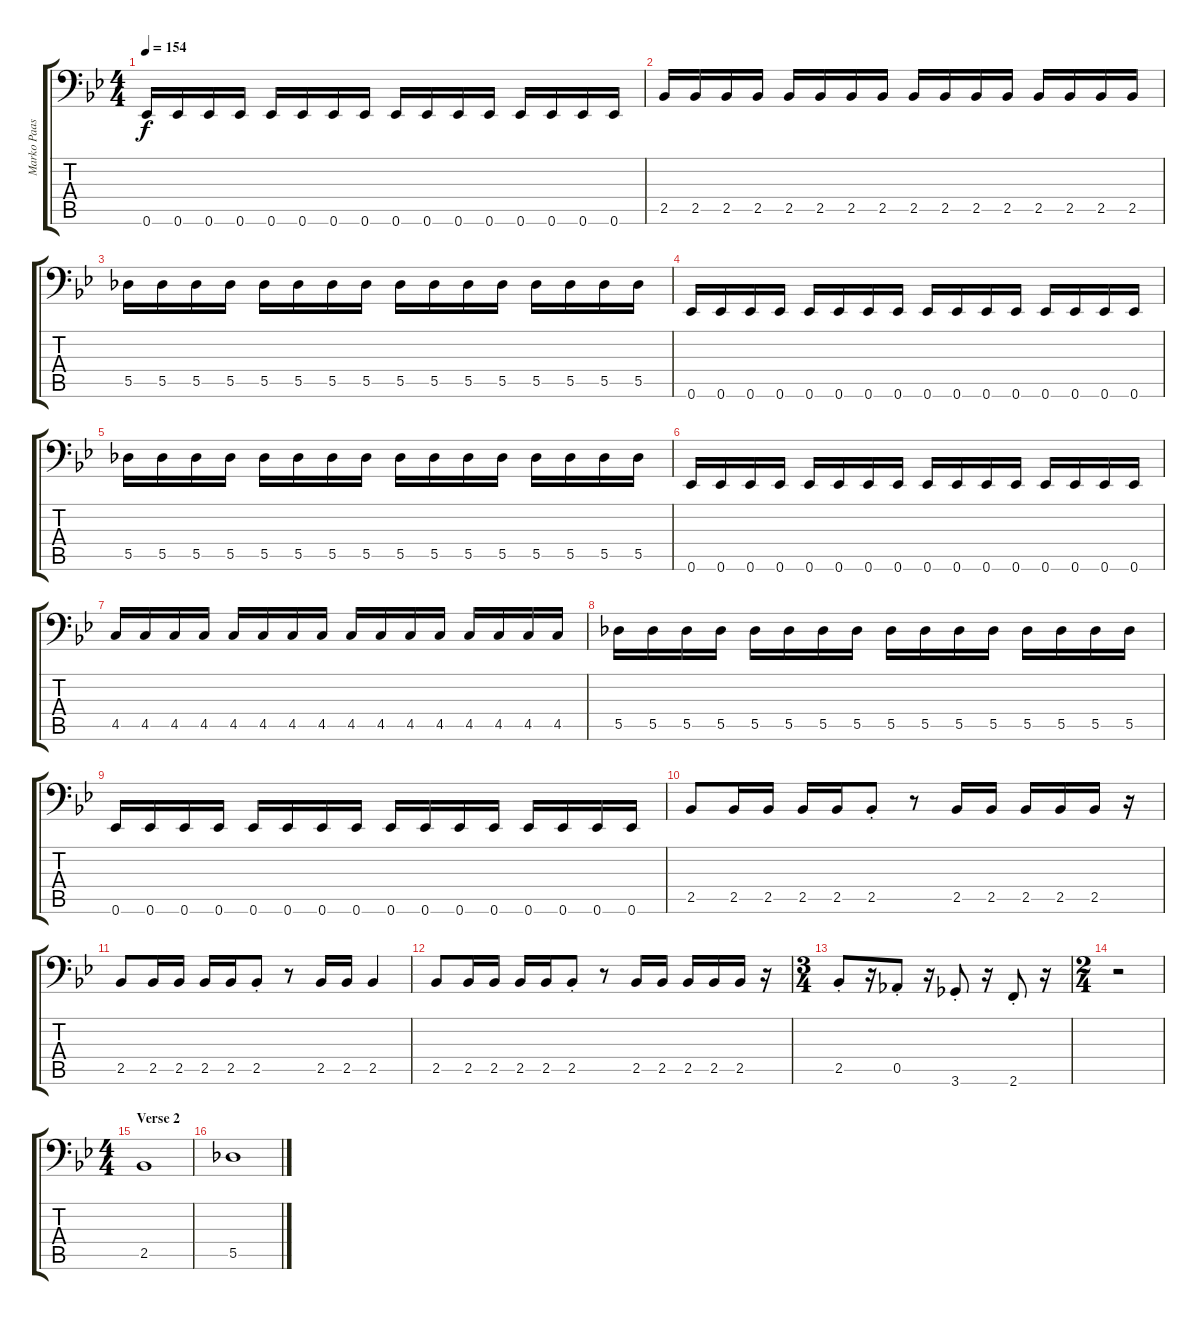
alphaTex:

\track ("Marko Paasikoski" "Marko Paas") {instrument electricbasspick}
\staff {score tabs}
\tuning (Eb3 Bb2 Gb2 Db2 Ab1 Eb1) {hide}
\ts (4 4)
\tempo 154
\clef f4
\ks gminor
0.6.16{dy f} 0.6.16 0.6.16 0.6.16 0.6.16 0.6.16 0.6.16 0.6.16 0.6.16 0.6.16 0.6.16 0.6.16 0.6.16 0.6.16 0.6.16 0.6.16 |
2.5.16 2.5.16 2.5.16 2.5.16 2.5.16 2.5.16 2.5.16 2.5.16 2.5.16 2.5.16 2.5.16 2.5.16 2.5.16 2.5.16 2.5.16 2.5.16 |
5.5.16 5.5.16 5.5.16 5.5.16 5.5.16 5.5.16 5.5.16 5.5.16 5.5.16 5.5.16 5.5.16 5.5.16 5.5.16 5.5.16 5.5.16 5.5.16 |
0.6.16 0.6.16 0.6.16 0.6.16 0.6.16 0.6.16 0.6.16 0.6.16 0.6.16 0.6.16 0.6.16 0.6.16 0.6.16 0.6.16 0.6.16 0.6.16 |
5.5.16 5.5.16 5.5.16 5.5.16 5.5.16 5.5.16 5.5.16 5.5.16 5.5.16 5.5.16 5.5.16 5.5.16 5.5.16 5.5.16 5.5.16 5.5.16 |
0.6.16 0.6.16 0.6.16 0.6.16 0.6.16 0.6.16 0.6.16 0.6.16 0.6.16 0.6.16 0.6.16 0.6.16 0.6.16 0.6.16 0.6.16 0.6.16 |
4.5.16 4.5.16 4.5.16 4.5.16 4.5.16 4.5.16 4.5.16 4.5.16 4.5.16 4.5.16 4.5.16 4.5.16 4.5.16 4.5.16 4.5.16 4.5.16 |
5.5.16 5.5.16 5.5.16 5.5.16 5.5.16 5.5.16 5.5.16 5.5.16 5.5.16 5.5.16 5.5.16 5.5.16 5.5.16 5.5.16 5.5.16 5.5.16 |
0.6.16 0.6.16 0.6.16 0.6.16 0.6.16 0.6.16 0.6.16 0.6.16 0.6.16 0.6.16 0.6.16 0.6.16 0.6.16 0.6.16 0.6.16 0.6.16 |
2.5.8 2.5.16 2.5.16 2.5.16 2.5.16 2.5{st}.8 r.8 2.5.16 2.5.16 2.5.16 2.5.16 2.5.16 r.16 |
2.5.8 2.5.16 2.5.16 2.5.16 2.5.16 2.5{st}.8 r.8 2.5.16 2.5.16 2.5.4 |
2.5.8 2.5.16 2.5.16 2.5.16 2.5.16 2.5{st}.8 r.8 2.5.16 2.5.16 2.5.16 2.5.16 2.5.16 r.16 |
\ts (3 4)
2.5{st}.8 r.16 0.5{st}.8 r.16 3.6{st}.8 r.16 2.6{st}.8 r.16 |
\ts (2 4)
r.2 |
\ts (4 4)
\section ("" "Verse 2")
2.5.1 |
5.5.1
